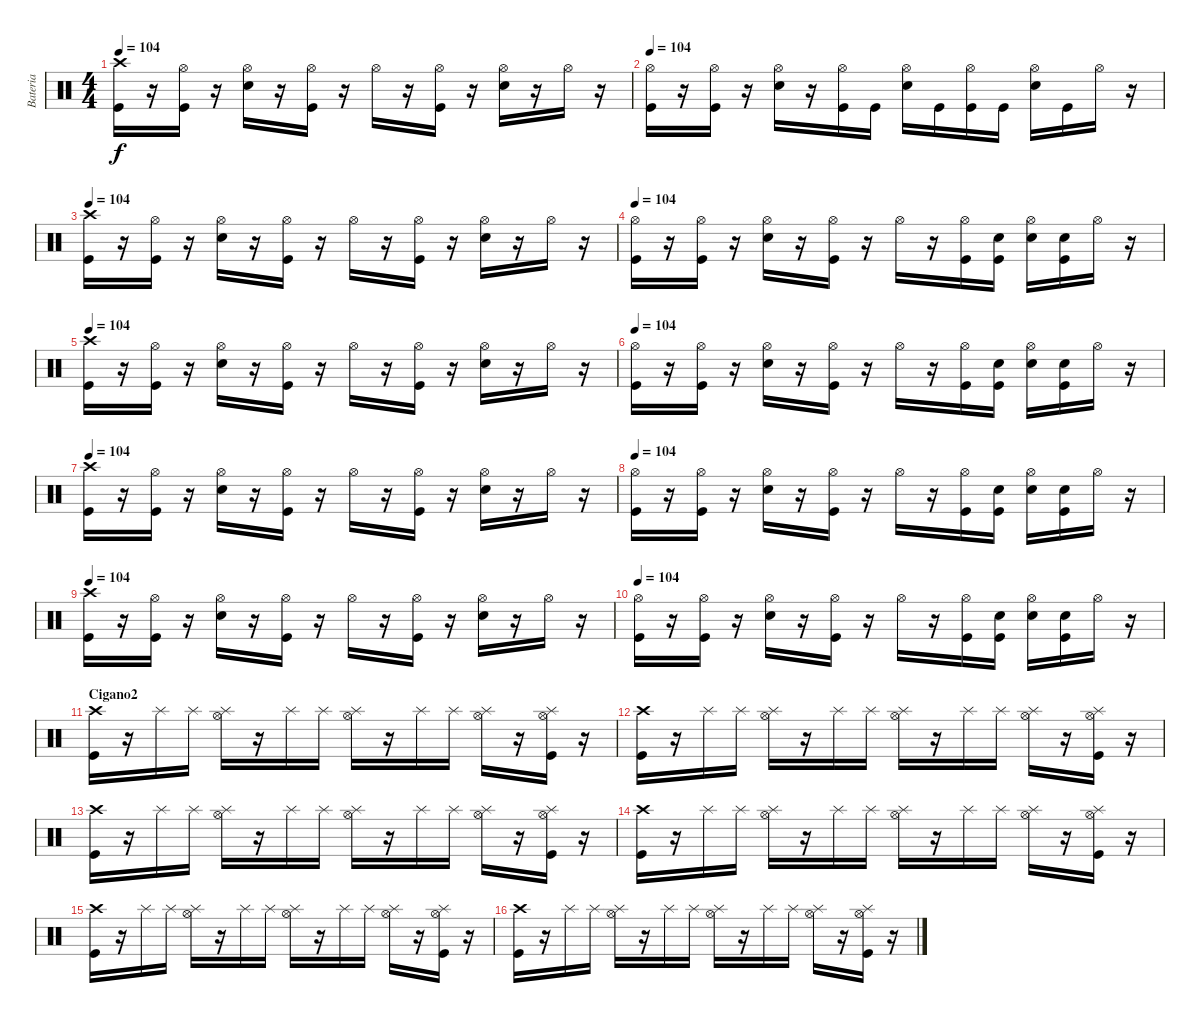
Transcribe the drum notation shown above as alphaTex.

\track ("Bateria" "Bateria") {instrument percussion}
\staff {score}
\articulation defaults
\ts (4 4)
\tempo 104
\clef neutral
\ks c
("Kick (hit)" "Crash high (hit)").16{dy f} r.16 ("Kick (hit)" "Hi-Hat (open)").16 r.16 ("Snare (hit) 2" "Hi-Hat (open)").16 r.16 ("Kick (hit)" "Hi-Hat (open)").16 r.16 "Hi-Hat (open)".16 r.16 ("Kick (hit)" "Hi-Hat (open)").16 r.16 ("Hi-Hat (open)" "Snare (hit) 2").16 r.16 "Hi-Hat (open)".16 r.16 |
\tempo 104
("Kick (hit)" "Hi-Hat (open)").16 r.16 ("Kick (hit)" "Hi-Hat (open)").16 r.16 ("Snare (hit) 2" "Hi-Hat (open)").16 r.16 ("Kick (hit)" "Hi-Hat (open)").16 "Kick (hit)".16 ("Hi-Hat (open)" "Snare (hit) 2").16 "Kick (hit)".16 ("Kick (hit)" "Hi-Hat (open)").16 "Kick (hit)".16 ("Hi-Hat (open)" "Snare (hit) 2").16 "Kick (hit)".16 "Hi-Hat (open)".16 r.16 |
\tempo 104
("Crash high (hit)" "Kick (hit)").16 r.16 ("Kick (hit)" "Hi-Hat (open)").16 r.16 ("Snare (hit) 2" "Hi-Hat (open)").16 r.16 ("Kick (hit)" "Hi-Hat (open)").16 r.16 "Hi-Hat (open)".16 r.16 ("Kick (hit)" "Hi-Hat (open)").16 r.16 ("Snare (hit) 2" "Hi-Hat (open)").16 r.16 "Hi-Hat (open)".16 r.16 |
\tempo 104
("Kick (hit)" "Hi-Hat (open)").16 r.16 ("Kick (hit)" "Hi-Hat (open)").16 r.16 ("Snare (hit) 2" "Hi-Hat (open)").16 r.16 ("Kick (hit)" "Hi-Hat (open)").16 r.16 "Hi-Hat (open)".16 r.16 ("Kick (hit)" "Hi-Hat (open)").16 ("Snare (hit)" "Kick (hit)").16 ("Snare (hit) 2" "Hi-Hat (open)").16 ("Snare (hit)" "Kick (hit)").16 "Hi-Hat (open)".16 r.16 |
\tempo 104
("Kick (hit)" "Crash high (hit)").16 r.16 ("Kick (hit)" "Hi-Hat (open)").16 r.16 ("Snare (hit) 2" "Hi-Hat (open)").16 r.16 ("Kick (hit)" "Hi-Hat (open)").16 r.16 "Hi-Hat (open)".16 r.16 ("Kick (hit)" "Hi-Hat (open)").16 r.16 ("Snare (hit) 2" "Hi-Hat (open)").16 r.16 "Hi-Hat (open)".16 r.16 |
\tempo 104
("Kick (hit)" "Hi-Hat (open)").16 r.16 ("Kick (hit)" "Hi-Hat (open)").16 r.16 ("Snare (hit) 2" "Hi-Hat (open)").16 r.16 ("Kick (hit)" "Hi-Hat (open)").16 r.16 "Hi-Hat (open)".16 r.16 ("Kick (hit)" "Hi-Hat (open)").16 ("Snare (hit)" "Kick (hit)").16 ("Snare (hit) 2" "Hi-Hat (open)").16 ("Snare (hit)" "Kick (hit)").16 "Hi-Hat (open)".16 r.16 |
\tempo 104
("Crash high (hit)" "Kick (hit)").16 r.16 ("Kick (hit)" "Hi-Hat (open)").16 r.16 ("Snare (hit) 2" "Hi-Hat (open)").16 r.16 ("Kick (hit)" "Hi-Hat (open)").16 r.16 "Hi-Hat (open)".16 r.16 ("Kick (hit)" "Hi-Hat (open)").16 r.16 ("Snare (hit) 2" "Hi-Hat (open)").16 r.16 "Hi-Hat (open)".16 r.16 |
\tempo 104
("Kick (hit)" "Hi-Hat (open)").16 r.16 ("Kick (hit)" "Hi-Hat (open)").16 r.16 ("Snare (hit) 2" "Hi-Hat (open)").16 r.16 ("Kick (hit)" "Hi-Hat (open)").16 r.16 "Hi-Hat (open)".16 r.16 ("Kick (hit)" "Hi-Hat (open)").16 ("Snare (hit)" "Kick (hit)").16 ("Snare (hit) 2" "Hi-Hat (open)").16 ("Snare (hit)" "Kick (hit)").16 "Hi-Hat (open)".16 r.16 |
\tempo 104
("Kick (hit)" "Crash high (hit)").16 r.16 ("Kick (hit)" "Hi-Hat (open)").16 r.16 ("Snare (hit) 2" "Hi-Hat (open)").16 r.16 ("Kick (hit)" "Hi-Hat (open)").16 r.16 "Hi-Hat (open)".16 r.16 ("Kick (hit)" "Hi-Hat (open)").16 r.16 ("Snare (hit) 2" "Hi-Hat (open)").16 r.16 "Hi-Hat (open)".16 r.16 |
\tempo 104
("Kick (hit)" "Hi-Hat (open)").16 r.16 ("Kick (hit)" "Hi-Hat (open)").16 r.16 ("Snare (hit) 2" "Hi-Hat (open)").16 r.16 ("Kick (hit)" "Hi-Hat (open)").16 r.16 "Hi-Hat (open)".16 r.16 ("Kick (hit)" "Hi-Hat (open)").16 ("Snare (hit)" "Kick (hit)").16 ("Snare (hit) 2" "Hi-Hat (open)").16 ("Snare (hit)" "Kick (hit)").16 "Hi-Hat (open)".16 r.16 |
\section ("" "Cigano2")
("Kick (hit)" "Crash high (hit)").16 r.16 "Splash (hit)".16 "Splash (hit)".16 ("Hi-Hat (open)" "Splash (hit)").16 r.16 "Splash (hit)".16 "Splash (hit)".16 ("Hi-Hat (open)" "Splash (hit)").16 r.16 "Splash (hit)".16 "Splash (hit)".16 ("Hi-Hat (open)" "Splash (hit)").16 r.16 ("Kick (hit)" "Hi-Hat (open)" "Splash (hit)").16 r.16 |
("Crash high (hit)" "Kick (hit)").16 r.16 "Splash (hit)".16 "Splash (hit)".16 ("Hi-Hat (open)" "Splash (hit)").16 r.16 "Splash (hit)".16 "Splash (hit)".16 ("Hi-Hat (open)" "Splash (hit)").16 r.16 "Splash (hit)".16 "Splash (hit)".16 ("Hi-Hat (open)" "Splash (hit)").16 r.16 ("Kick (hit)" "Hi-Hat (open)" "Splash (hit)").16 r.16 |
("Crash high (hit)" "Kick (hit)").16 r.16 "Splash (hit)".16 "Splash (hit)".16 ("Hi-Hat (open)" "Splash (hit)").16 r.16 "Splash (hit)".16 "Splash (hit)".16 ("Hi-Hat (open)" "Splash (hit)").16 r.16 "Splash (hit)".16 "Splash (hit)".16 ("Hi-Hat (open)" "Splash (hit)").16 r.16 ("Kick (hit)" "Hi-Hat (open)" "Splash (hit)").16 r.16 |
("Crash high (hit)" "Kick (hit)").16 r.16 "Splash (hit)".16 "Splash (hit)".16 ("Hi-Hat (open)" "Splash (hit)").16 r.16 "Splash (hit)".16 "Splash (hit)".16 ("Hi-Hat (open)" "Splash (hit)").16 r.16 "Splash (hit)".16 "Splash (hit)".16 ("Hi-Hat (open)" "Splash (hit)").16 r.16 ("Kick (hit)" "Hi-Hat (open)" "Splash (hit)").16 r.16 |
("Crash high (hit)" "Kick (hit)").16 r.16 "Splash (hit)".16 "Splash (hit)".16 ("Hi-Hat (open)" "Splash (hit)").16 r.16 "Splash (hit)".16 "Splash (hit)".16 ("Hi-Hat (open)" "Splash (hit)").16 r.16 "Splash (hit)".16 "Splash (hit)".16 ("Hi-Hat (open)" "Splash (hit)").16 r.16 ("Kick (hit)" "Hi-Hat (open)" "Splash (hit)").16 r.16 |
("Crash high (hit)" "Kick (hit)").16 r.16 "Splash (hit)".16 "Splash (hit)".16 ("Hi-Hat (open)" "Splash (hit)").16 r.16 "Splash (hit)".16 "Splash (hit)".16 ("Hi-Hat (open)" "Splash (hit)").16 r.16 "Splash (hit)".16 "Splash (hit)".16 ("Hi-Hat (open)" "Splash (hit)").16 r.16 ("Kick (hit)" "Hi-Hat (open)" "Splash (hit)").16 r.16
